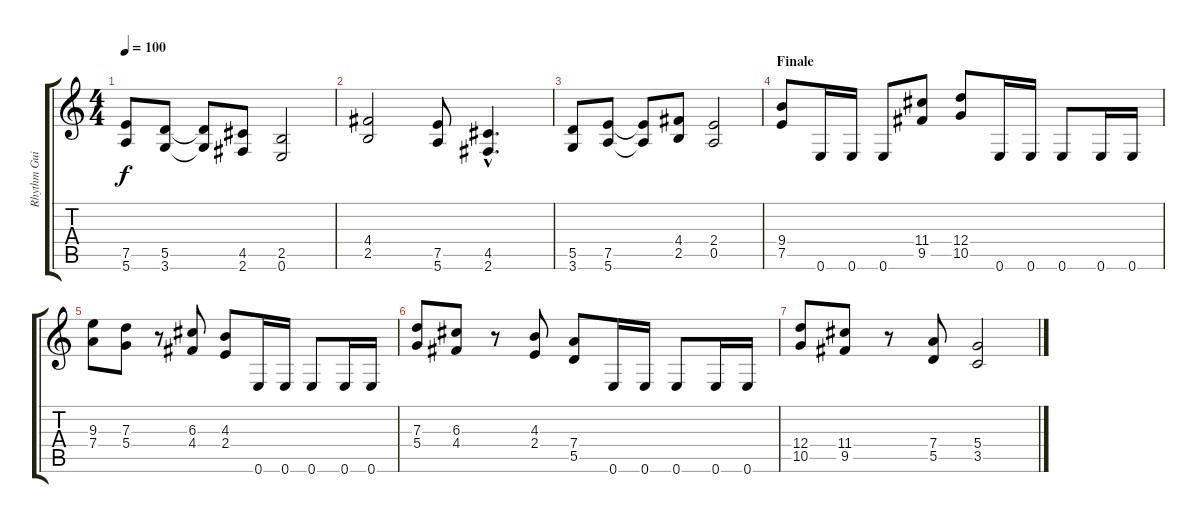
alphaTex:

\track ("Rhythm Guitar" "Rhythm Gui") {instrument distortionguitar}
\staff {score tabs}
\tuning (E4 B3 G3 D3 A2 E2) {hide}
\ts (4 4)
\tempo 100
\clef g2
\ks c
(7.5 5.6).8{dy f} (5.5 3.6).8 (5.5{t} 3.6{t}).8 (4.5 2.6).8 (2.5 0.6).2 |
(4.4 2.5).2 (7.5 5.6).8 (4.5{hac} 2.6{hac}).4{d} |
(5.5 3.6).8 (7.5 5.6).8 (7.5{t} 5.6{t}).8 (4.4 2.5).8 (2.4 0.5).2 |
\section ("" "Finale")
(9.4 7.5).8 0.6.16 0.6.16 0.6.8 (11.4 9.5).8 (12.4 10.5).8 0.6.16 0.6.16 0.6.8 0.6.16 0.6.16 |
(9.3 7.4).8 (7.3 5.4).8 r.8 (6.3 4.4).8 (4.3 2.4).8 0.6.16 0.6.16 0.6.8 0.6.16 0.6.16 |
(7.3 5.4).8 (6.3 4.4).8 r.8 (4.3 2.4).8 (7.4 5.5).8 0.6.16 0.6.16 0.6.8 0.6.16 0.6.16 |
(12.4 10.5).8 (11.4 9.5).8 r.8 (7.4 5.5).8 (5.4 3.5).2
